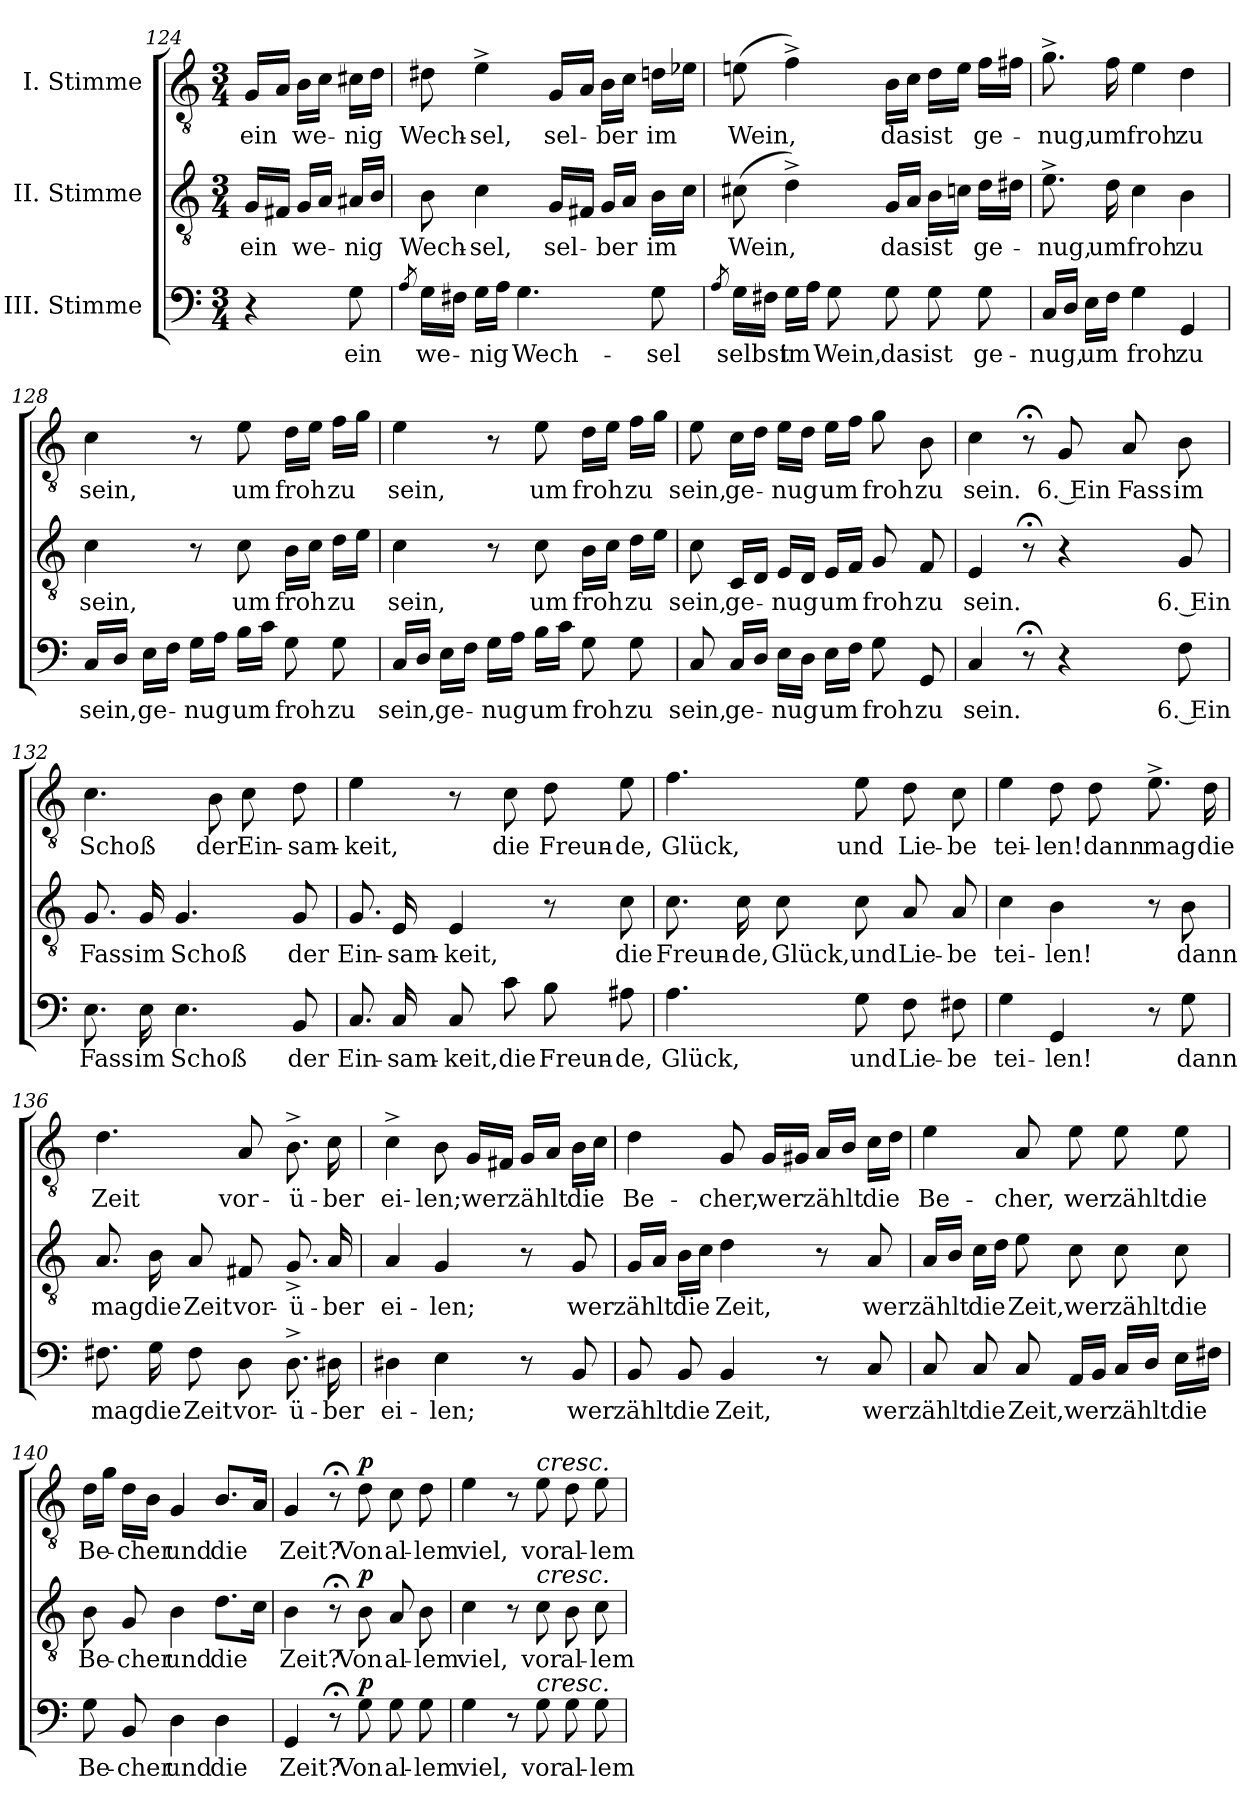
**kern	**text	**dynam	**kern	**text	**dynam	**kern	**text	**dynam
*part3	*part3	*part3	*part2	*part2	*part2	*part1	*part1	*part1
*staff3	*staff3	*staff3	*staff2	*staff2	*staff2	*staff1	*staff1	*staff1
*I"III. Stimme	*	*	*I"II. Stimme	*	*	*I"I. Stimme	*	*
!!LO:LB:g=z
*clefF4	*	*	*clefGv2	*	*	*clefGv2	*	*
*k[]	*	*	*k[]	*	*	*k[]	*	*
*M3/4	*	*	*M3/4	*	*	*M3/4	*	*
=124X9	=124X9	=124X9	=124X9	=124X9	=124X9	=124X9	=124X9	=124X9
!	!	!	!	!LO:LY:b	!	!	!LO:LY:b	!
4r	.	.	16G/LL	ein	.	16G/LL	ein	.
.	.	.	16F#X/JJ	.	.	16A/JJ	.	.
!	!	!	!	!LO:LY:b	!	!	!LO:LY:b	!
.	.	.	16G/LL	we-	.	16B\LL	we-	.
.	.	.	16A/JJ	.	.	16c\JJ	.	.
!	!LO:LY:b	!	!	!LO:LY:b	!	!	!LO:LY:b	!
8G\	ein	.	16A#X/LL	-nig	.	16c#X\LL	-nig	.
.	.	.	16B/JJ	.	.	16d\JJ	.	.
=125	=125	=125	=125	=125	=125	=125	=125	=125
8qA/	.	.	.	.	.	.	.	.
!	!LO:LY:b	!	!	!LO:LY:b	!	!	!LO:LY:b	!
16G\LL	we-	.	8B\	Wech-	.	8d#X\	Wech-	.
16F#X\JJ	.	.	.	.	.	.	.	.
!	!LO:LY:b	!	!	!LO:LY:b	!	!	!LO:LY:b	!
16G\LL	-nig	.	4c\	-sel,	.	4e^\	-sel,	.
16A\JJ	.	.	.	.	.	.	.	.
!	!LO:LY:b	!	!	!	!	!	!	!
4.G\	Wech-	.	.	.	.	.	.	.
!	!	!	!	!LO:LY:b	!	!	!LO:LY:b	!
.	.	.	16G/LL	sel-	.	16G/LL	sel-	.
.	.	.	16F#X/JJ	.	.	16A/JJ	.	.
!	!	!	!	!LO:LY:b	!	!	!LO:LY:b	!
.	.	.	16G/LL	-ber	.	16B\LL	-ber	.
.	.	.	16A/JJ	.	.	16c\JJ	.	.
!	!LO:LY:b	!	!	!LO:LY:b	!	!	!LO:LY:b	!
8G\	-sel	.	16B\LL	im	.	16dn\LL	im	.
.	.	.	16c\JJ	.	.	16e-X\JJ	.	.
=126	=126	=126	=126	=126	=126	=126	=126	=126
8qA/	.	.	.	.	.	.	.	.
!	!LO:LY:b	!	!	!LO:LY:b	!	!	!LO:LY:b	!
16G\LL	selbst	.	(8c#X\	Wein,	.	(8en\	Wein,	.
16F#X\JJ	.	.	.	.	.	.	.	.
!	!LO:LY:b	!	!	!	!	!	!	!
16G\LL	im	.	4d^\)	.	.	4f^\)	.	.
16A\JJ	.	.	.	.	.	.	.	.
!	!LO:LY:b	!	!	!	!	!	!	!
8G\	Wein,	.	.	.	.	.	.	.
!	!LO:LY:b	!	!	!LO:LY:b	!	!	!LO:LY:b	!
8G\	das	.	16G/LL	das	.	16B\LL	das	.
.	.	.	16A/JJ	.	.	16c\JJ	.	.
!	!LO:LY:b	!	!	!LO:LY:b	!	!	!LO:LY:b	!
8G\	ist	.	16B\LL	ist	.	16d\LL	ist	.
.	.	.	16cn\JJ	.	.	16e\JJ	.	.
!	!LO:LY:b	!	!	!LO:LY:b	!	!	!LO:LY:b	!
8G\	ge-	.	16d\LL	ge-	.	16f\LL	ge-	.
.	.	.	16d#X\JJ	.	.	16f#X\JJ	.	.
!!LO:LB:g=z
=127	=127	=127	=127	=127	=127	=127	=127	=127
!	!LO:LY:b	!	!	!LO:LY:b	!	!	!LO:LY:b	!
16C/LL	-nug,	.	8.e^\	-nug,	.	8.g^\	-nug,	.
16D/JJ	.	.	.	.	.	.	.	.
!	!LO:LY:b	!	!	!	!	!	!	!
16E\LL	um	.	.	.	.	.	.	.
!	!	!	!	!LO:LY:b	!	!	!LO:LY:b	!
16F\JJ	.	.	16d\	um	.	16f\	um	.
!	!LO:LY:b	!	!	!LO:LY:b	!	!	!LO:LY:b	!
4G\	froh	.	4c\	froh	.	4e\	froh	.
!	!LO:LY:b	!	!	!LO:LY:b	!	!	!LO:LY:b	!
4GG/	zu	.	4B\	zu	.	4d\	zu	.
=128	=128	=128	=128	=128	=128	=128	=128	=128
!	!LO:LY:b	!	!	!LO:LY:b	!	!	!LO:LY:b	!
16C/LL	sein,	.	4c\	sein,	.	4c\	sein,	.
16D/JJ	.	.	.	.	.	.	.	.
!	!LO:LY:b	!	!	!	!	!	!	!
16E\LL	ge-	.	.	.	.	.	.	.
16F\JJ	.	.	.	.	.	.	.	.
!	!LO:LY:b	!	!	!	!	!	!	!
16G\LL	-nug	.	8r	.	.	8r	.	.
16A\JJ	.	.	.	.	.	.	.	.
!	!LO:LY:b	!	!	!LO:LY:b	!	!	!LO:LY:b	!
16B\LL	um	.	8c\	um	.	8e\	um	.
16c\JJ	.	.	.	.	.	.	.	.
!	!LO:LY:b	!	!	!LO:LY:b	!	!	!LO:LY:b	!
8G\	froh	.	16B\LL	froh	.	16d\LL	froh	.
.	.	.	16c\JJ	.	.	16e\JJ	.	.
!	!LO:LY:b	!	!	!LO:LY:b	!	!	!LO:LY:b	!
8G\	zu	.	16d\LL	zu	.	16f\LL	zu	.
.	.	.	16e\JJ	.	.	16g\JJ	.	.
=129	=129	=129	=129	=129	=129	=129	=129	=129
!	!LO:LY:b	!	!	!LO:LY:b	!	!	!LO:LY:b	!
16C/LL	sein,	.	4c\	sein,	.	4e\	sein,	.
16D/JJ	.	.	.	.	.	.	.	.
!	!LO:LY:b	!	!	!	!	!	!	!
16E\LL	ge-	.	.	.	.	.	.	.
16F\JJ	.	.	.	.	.	.	.	.
!	!LO:LY:b	!	!	!	!	!	!	!
16G\LL	-nug	.	8r	.	.	8r	.	.
16A\JJ	.	.	.	.	.	.	.	.
!	!LO:LY:b	!	!	!LO:LY:b	!	!	!LO:LY:b	!
16B\LL	um	.	8c\	um	.	8e\	um	.
16c\JJ	.	.	.	.	.	.	.	.
!	!LO:LY:b	!	!	!LO:LY:b	!	!	!LO:LY:b	!
8G\	froh	.	16B\LL	froh	.	16d\LL	froh	.
.	.	.	16c\JJ	.	.	16e\JJ	.	.
!	!LO:LY:b	!	!	!LO:LY:b	!	!	!LO:LY:b	!
8G\	zu	.	16d\LL	zu	.	16f\LL	zu	.
.	.	.	16e\JJ	.	.	16g\JJ	.	.
!!LO:LB:g=z
=130	=130	=130	=130	=130	=130	=130	=130	=130
!	!LO:LY:b	!	!	!LO:LY:b	!	!	!LO:LY:b	!
8C/	sein,	.	8c\	sein,	.	8e\	sein,	.
!	!LO:LY:b	!	!	!LO:LY:b	!	!	!LO:LY:b	!
16C/LL	ge-	.	16C/LL	ge-	.	16c\LL	ge-	.
16D/JJ	.	.	16D/JJ	.	.	16d\JJ	.	.
!	!LO:LY:b	!	!	!LO:LY:b	!	!	!LO:LY:b	!
16E\LL	-nug	.	16E/LL	-nug	.	16e\LL	-nug	.
16D\JJ	.	.	16D/JJ	.	.	16d\JJ	.	.
!	!LO:LY:b	!	!	!LO:LY:b	!	!	!LO:LY:b	!
16E\LL	um	.	16E/LL	um	.	16e\LL	um	.
16F\JJ	.	.	16F/JJ	.	.	16f\JJ	.	.
!	!LO:LY:b	!	!	!LO:LY:b	!	!	!LO:LY:b	!
8G\	froh	.	8G/	froh	.	8g\	froh	.
!	!LO:LY:b	!	!	!LO:LY:b	!	!	!LO:LY:b	!
8GG/	zu	.	8F/	zu	.	8B\	zu	.
=131	=131	=131	=131	=131	=131	=131	=131	=131
!	!LO:LY:b	!	!	!LO:LY:b	!	!	!LO:LY:b	!
4C/	sein.	.	4E/	sein.	.	4c\	sein.	.
8r;<	.	.	8r;<	.	.	8r;<	.	.
!	!	!	!	!	!	!	!LO:LY:b	!
4r	.	.	4r	.	.	8G/	6. Ein	.
!	!	!	!	!	!	!	!LO:LY:b	!
.	.	.	.	.	.	8A/	Fass	.
!	!LO:LY:b	!	!	!LO:LY:b	!	!	!LO:LY:b	!
8F\	6. Ein	.	8G/	6. Ein	.	8B\	im	.
=132	=132	=132	=132	=132	=132	=132	=132	=132
!	!LO:LY:b	!	!	!LO:LY:b	!	!	!LO:LY:b	!
8.E\	Fass	.	8.G/	Fass	.	4.c\	Schoß	.
!	!LO:LY:b	!	!	!LO:LY:b	!	!	!	!
16E\	im	.	16G/	im	.	.	.	.
!	!LO:LY:b	!	!	!LO:LY:b	!	!	!	!
4.E\	Schoß	.	4.G/	Schoß	.	.	.	.
!	!	!	!	!	!	!	!LO:LY:b	!
.	.	.	.	.	.	8B\	der	.
!	!	!	!	!	!	!	!LO:LY:b	!
.	.	.	.	.	.	8c\	Ein-	.
!	!LO:LY:b	!	!	!LO:LY:b	!	!	!LO:LY:b	!
8BB/	der	.	8G/	der	.	8d\	-sam-	.
!!LO:PB:g=z
=133	=133	=133	=133	=133	=133	=133	=133	=133
!	!LO:LY:b	!	!	!LO:LY:b	!	!	!LO:LY:b	!
8.C/	Ein-	.	8.G/	Ein-	.	4e\	-keit,	.
!	!LO:LY:b	!	!	!LO:LY:b	!	!	!	!
16C/	-sam-	.	16E/	-sam-	.	.	.	.
!	!LO:LY:b	!	!	!LO:LY:b	!	!	!	!
8C/	-keit,	.	4E/	-keit,	.	8r	.	.
!	!LO:LY:b	!	!	!	!	!	!LO:LY:b	!
8c\	die	.	.	.	.	8c\	die	.
!	!LO:LY:b	!	!	!	!	!	!LO:LY:b	!
8B\	Freun-	.	8r	.	.	8d\	Freun-	.
!	!LO:LY:b	!	!	!LO:LY:b	!	!	!LO:LY:b	!
8A#X\	-de,	.	8c\	die	.	8e\	-de,	.
=134	=134	=134	=134	=134	=134	=134	=134	=134
!	!LO:LY:b	!	!	!LO:LY:b	!	!	!LO:LY:b	!
4.A\	Glück,	.	8.c\	Freun-	.	4.f\	Glück,	.
!	!	!	!	!LO:LY:b	!	!	!	!
.	.	.	16c\	-de,	.	.	.	.
!	!	!	!	!LO:LY:b	!	!	!	!
.	.	.	8c\	Glück,	.	.	.	.
!	!LO:LY:b	!	!	!LO:LY:b	!	!	!LO:LY:b	!
8G\	und	.	8c\	und	.	8e\	und	.
!	!LO:LY:b	!	!	!LO:LY:b	!	!	!LO:LY:b	!
8F\	Lie-	.	8A/	Lie-	.	8d\	Lie-	.
!	!LO:LY:b	!	!	!LO:LY:b	!	!	!LO:LY:b	!
8F#X\	-be	.	8A/	-be	.	8c\	-be	.
=135	=135	=135	=135	=135	=135	=135	=135	=135
!	!LO:LY:b	!	!	!LO:LY:b	!	!	!LO:LY:b	!
4G\	tei-	.	4c\	tei-	.	4e\	tei-	.
!	!LO:LY:b	!	!	!LO:LY:b	!	!	!LO:LY:b	!
4GG/	-len!	.	4B\	-len!	.	8d\	-len!	.
!	!	!	!	!	!	!	!LO:LY:b	!
.	.	.	.	.	.	8d\	dann	.
!	!	!	!	!	!	!	!LO:LY:b	!
8r	.	.	8r	.	.	8.e^\	mag	.
!	!LO:LY:b	!	!	!LO:LY:b	!	!	!	!
8G\	dann	.	8B\	dann	.	.	.	.
!	!	!	!	!	!	!	!LO:LY:b	!
.	.	.	.	.	.	16d\	die	.
!!LO:LB:g=z
=136	=136	=136	=136	=136	=136	=136	=136	=136
!	!LO:LY:b	!	!	!LO:LY:b	!	!	!LO:LY:b	!
8.F#X\	mag	.	8.A/	mag	.	4.d\	Zeit	.
!	!LO:LY:b	!	!	!LO:LY:b	!	!	!	!
16G\	die	.	16B\	die	.	.	.	.
!	!LO:LY:b	!	!	!LO:LY:b	!	!	!	!
8F#\	Zeit	.	8A/	Zeit	.	.	.	.
!	!LO:LY:b	!	!	!LO:LY:b	!	!	!LO:LY:b	!
8D\	vor-	.	8F#X/	vor-	.	8A/	vor-	.
!	!LO:LY:b	!	!	!LO:LY:b	!	!	!LO:LY:b	!
8.D^\	-ü-	.	8.G^/	-ü-	.	8.B^\	-ü-	.
!	!LO:LY:b	!	!	!LO:LY:b	!	!	!LO:LY:b	!
16D#X\	-ber	.	16A/	-ber	.	16c\	-ber	.
=137	=137	=137	=137	=137	=137	=137	=137	=137
!	!LO:LY:b	!	!	!LO:LY:b	!	!	!LO:LY:b	!
4D#X\	ei-	.	4A/	ei-	.	4c^\	ei-	.
!	!LO:LY:b	!	!	!LO:LY:b	!	!	!LO:LY:b	!
4E\	-len;	.	4G/	-len;	.	8B\	-len;	.
!	!	!	!	!	!	!	!LO:LY:b	!
.	.	.	.	.	.	16G/LL	wer	.
.	.	.	.	.	.	16F#X/JJ	.	.
!	!	!	!	!	!	!	!LO:LY:b	!
8r	.	.	8r	.	.	16G/LL	zählt	.
.	.	.	.	.	.	16A/JJ	.	.
!	!LO:LY:b	!	!	!LO:LY:b	!	!	!LO:LY:b	!
8BB/	wer	.	8G/	wer	.	16B\LL	die	.
.	.	.	.	.	.	16c\JJ	.	.
=138	=138	=138	=138	=138	=138	=138	=138	=138
!	!LO:LY:b	!	!	!LO:LY:b	!	!	!LO:LY:b	!
8BB/	zählt	.	16G/LL	zählt	.	4d\	Be-	.
.	.	.	16A/JJ	.	.	.	.	.
!	!LO:LY:b	!	!	!LO:LY:b	!	!	!	!
8BB/	die	.	16B\LL	die	.	.	.	.
.	.	.	16c\JJ	.	.	.	.	.
!	!LO:LY:b	!	!	!LO:LY:b	!	!	!LO:LY:b	!
4BB/	Zeit,	.	4d\	Zeit,	.	8G/	-cher,	.
!	!	!	!	!	!	!	!LO:LY:b	!
.	.	.	.	.	.	16G/LL	wer	.
.	.	.	.	.	.	16G#X/JJ	.	.
!	!	!	!	!	!	!	!LO:LY:b	!
8r	.	.	8r	.	.	16A/LL	zählt	.
.	.	.	.	.	.	16B/JJ	.	.
!	!LO:LY:b	!	!	!LO:LY:b	!	!	!LO:LY:b	!
8C/	wer	.	8A/	wer	.	16c\LL	die	.
.	.	.	.	.	.	16d\JJ	.	.
!!LO:LB:g=z
=139	=139	=139	=139	=139	=139	=139	=139	=139
!	!LO:LY:b	!	!	!LO:LY:b	!	!	!LO:LY:b	!
8C/	zählt	.	16A/LL	zählt	.	4e\	Be-	.
.	.	.	16B/JJ	.	.	.	.	.
!	!LO:LY:b	!	!	!LO:LY:b	!	!	!	!
8C/	die	.	16c\LL	die	.	.	.	.
.	.	.	16d\JJ	.	.	.	.	.
!	!LO:LY:b	!	!	!LO:LY:b	!	!	!LO:LY:b	!
8C/	Zeit,	.	8e\	Zeit,	.	8A/	-cher,	.
!	!LO:LY:b	!	!	!LO:LY:b	!	!	!LO:LY:b	!
16AA/LL	wer	.	8c\	wer	.	8e\	wer	.
16BB/JJ	.	.	.	.	.	.	.	.
!	!LO:LY:b	!	!	!LO:LY:b	!	!	!LO:LY:b	!
16C/LL	zählt	.	8c\	zählt	.	8e\	zählt	.
16D/JJ	.	.	.	.	.	.	.	.
!	!LO:LY:b	!	!	!LO:LY:b	!	!	!LO:LY:b	!
16E\LL	die	.	8c\	die	.	8e\	die	.
16F#X\JJ	.	.	.	.	.	.	.	.
=140	=140	=140	=140	=140	=140	=140	=140	=140
!	!LO:LY:b	!	!	!LO:LY:b	!	!	!LO:LY:b	!
8G\	Be-	.	8B\	Be-	.	16d\LL	Be-	.
.	.	.	.	.	.	16g\JJ	.	.
!	!LO:LY:b	!	!	!LO:LY:b	!	!	!LO:LY:b	!
8BB/	-cher	.	8G/	-cher	.	16d\LL	-cher	.
.	.	.	.	.	.	16B\JJ	.	.
!	!LO:LY:b	!	!	!LO:LY:b	!	!	!LO:LY:b	!
4D\	und	.	4B\	und	.	4G/	und	.
!	!LO:LY:b	!	!	!LO:LY:b	!	!	!LO:LY:b	!
4D\	die	.	8.d\L	die	.	8.B/L	die	.
.	.	.	16c\Jk	.	.	16A/Jk	.	.
=141	=141	=141	=141	=141	=141	=141	=141	=141
!	!LO:LY:b	!	!	!LO:LY:b	!	!	!LO:LY:b	!
4GG/	Zeit?	.	4B\	Zeit?	.	4G/	Zeit?	.
8r;<	.	.	8r;<	.	.	8r;<	.	.
!	!LO:LY:b	!LO:DY:a	!	!LO:LY:b	!LO:DY:a	!	!LO:LY:b	!LO:DY:a
8G\	Von	p	8B\	Von	p	8d\	Von	p
!	!LO:LY:b	!	!	!LO:LY:b	!	!	!LO:LY:b	!
8G\	al-	.	8A/	al-	.	8c\	al-	.
!	!LO:LY:b	!	!	!LO:LY:b	!	!	!LO:LY:b	!
8G\	-lem	.	8B\	-lem	.	8d\	-lem	.
!!LO:LB:g=z
=142	=142	=142	=142	=142	=142	=142	=142	=142
!	!LO:LY:b	!	!	!LO:LY:b	!	!	!LO:LY:b	!
4G\	viel,	.	4c\	viel,	.	4e\	viel,	.
8r	.	.	8r	.	.	8r	.	.
!	!	!	!	!	!	!LO:TX:a:i:t=cresc.	!	!
!	!	!	!LO:TX:a:i:t=cresc.	!	!	!	!	!
!LO:TX:a:i:t=cresc.	!	!	!	!	!	!	!	!
!	!LO:LY:b	!	!	!LO:LY:b	!	!	!LO:LY:b	!
8G\	vor	.	8c\	vor	.	8e\	vor	.
!	!LO:LY:b	!	!	!LO:LY:b	!	!	!LO:LY:b	!
8G\	al-	.	8B\	al-	.	8d\	al-	.
!	!LO:LY:b	!	!	!LO:LY:b	!	!	!LO:LY:b	!
8G\	-lem	.	8c\	-lem	.	8e\	-lem	.
=	=	=	=	=	=	=	=	=
*-	*-	*-	*-	*-	*-	*-	*-	*-
